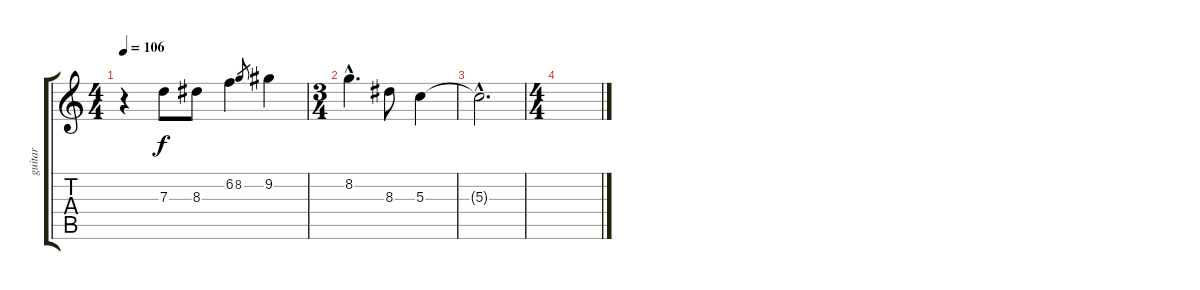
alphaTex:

\track ("guitar" "guitar") {instrument acousticguitarnylon}
\staff {score tabs}
\tuning (E4 B3 G3 D3 A2 E2) {hide}
\ts (4 4)
\tempo 106
\clef g2
\ks c
r.4{dy f} 7.3.8 8.3.8 6.2.4 8.2.8{gr} 9.2.4 |
\ts (3 4)
8.2{hac}.4{d} 8.3.8 5.3.4 |
5.3{hac t}.2{d} |
\ts (4 4)
